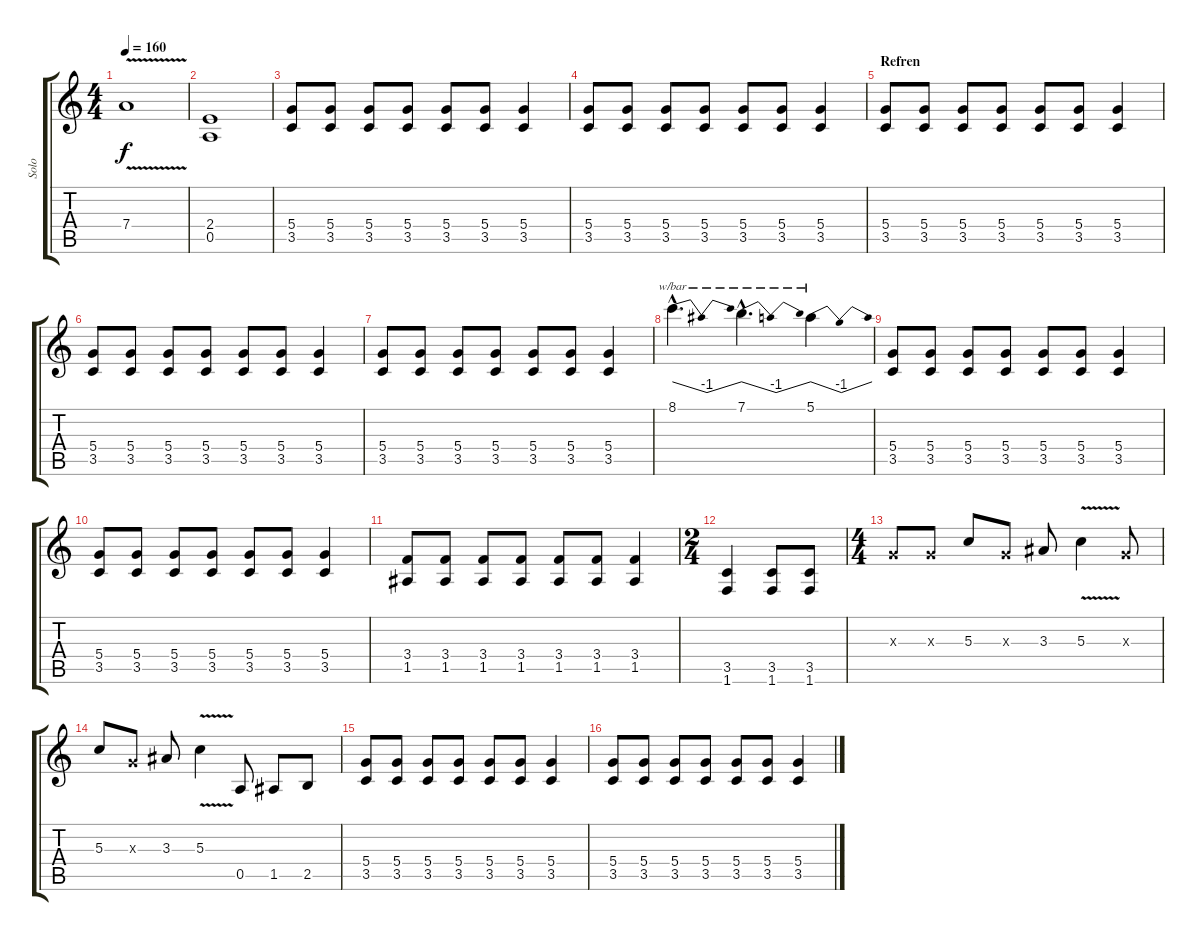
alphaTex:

\track ("Solo" "Solo") {instrument distortionguitar}
\staff {score tabs}
\tuning (E4 B3 G3 D3 A2 E2) {hide}
\ts (4 4)
\tempo 160
\clef g2
\ks c
7.4{v}.1{dy f} |
(2.4 0.5).1 |
(5.4 3.5).8 (5.4 3.5).8 (5.4 3.5).8 (5.4 3.5).8 (5.4 3.5).8 (5.4 3.5).8 (5.4 3.5).4 |
(5.4 3.5).8 (5.4 3.5).8 (5.4 3.5).8 (5.4 3.5).8 (5.4 3.5).8 (5.4 3.5).8 (5.4 3.5).4 |
\section ("" "Refren")
(5.4 3.5).8 (5.4 3.5).8 (5.4 3.5).8 (5.4 3.5).8 (5.4 3.5).8 (5.4 3.5).8 (5.4 3.5).4 |
(5.4 3.5).8 (5.4 3.5).8 (5.4 3.5).8 (5.4 3.5).8 (5.4 3.5).8 (5.4 3.5).8 (5.4 3.5).4 |
(5.4 3.5).8 (5.4 3.5).8 (5.4 3.5).8 (5.4 3.5).8 (5.4 3.5).8 (5.4 3.5).8 (5.4 3.5).4 |
8.1{hac}.4{d tbe (dip default 0 0 30 -4 60 0)} 7.1{hac}.4{d tbe (dip default 0 0 30 -4 60 0)} 5.1.4{tbe (dip default 0 0 30 -4 60 0)} |
(5.4 3.5).8 (5.4 3.5).8 (5.4 3.5).8 (5.4 3.5).8 (5.4 3.5).8 (5.4 3.5).8 (5.4 3.5).4 |
(5.4 3.5).8 (5.4 3.5).8 (5.4 3.5).8 (5.4 3.5).8 (5.4 3.5).8 (5.4 3.5).8 (5.4 3.5).4 |
(3.4 1.5).8 (3.4 1.5).8 (3.4 1.5).8 (3.4 1.5).8 (3.4 1.5).8 (3.4 1.5).8 (3.4 1.5).4 |
\ts (2 4)
(3.5 1.6).4 (3.5 1.6).8 (3.5 1.6).8 |
\ts (4 4)
0.3{x}.8 0.3{x}.8 5.3.8 0.3{x}.8 3.3.8 5.3{v}.4 0.3{x}.8 |
5.3.8 0.3{x}.8 3.3.8 5.3{v}.4 0.5.8 1.5.8 2.5.8 |
(5.4 3.5).8 (5.4 3.5).8 (5.4 3.5).8 (5.4 3.5).8 (5.4 3.5).8 (5.4 3.5).8 (5.4 3.5).4 |
(5.4 3.5).8 (5.4 3.5).8 (5.4 3.5).8 (5.4 3.5).8 (5.4 3.5).8 (5.4 3.5).8 (5.4 3.5).4
